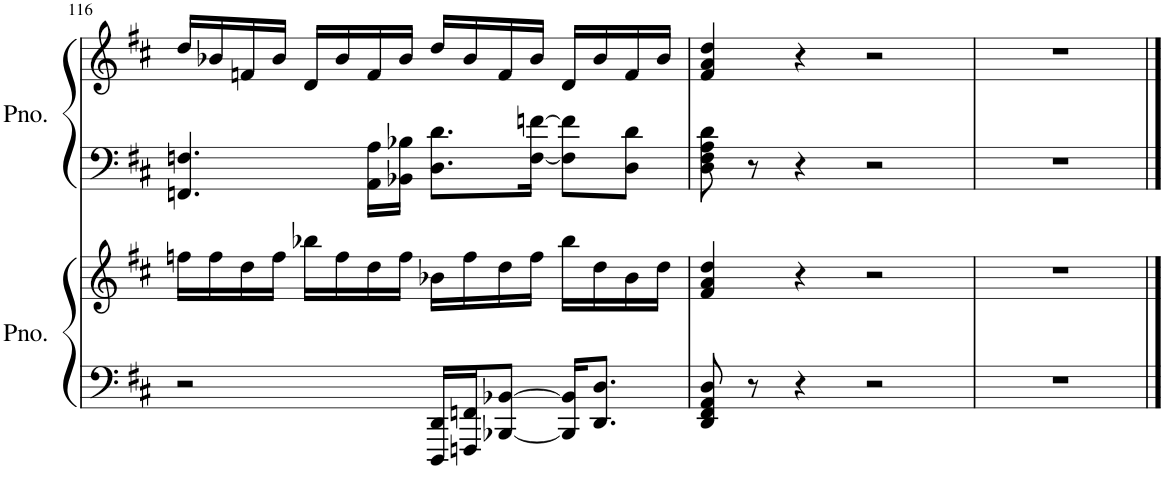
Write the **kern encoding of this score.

**kern	**kern	**kern	**kern
*part2	*part2	*part1	*part1
*staff4	*staff3	*staff2	*staff1
*I"Piano	*	*I"Piano	*
*I'Pno.	*	*I'Pno.	*
!!LO:PB:g=z
*clefF4	*clefG2	*clefF4	*clefG2
*k[f#c#]	*k[f#c#]	*k[f#c#]	*k[f#c#]
*M4/4	*M4/4	*M4/4	*M4/4
=116	=116	=116	=116
2r	16ffn\LL	4.FFn/ 4.Fn/	16dd/LL
.	16ff\	.	16b-X/
.	16dd\	.	16fn/
.	16ff\JJ	.	16b-/JJ
.	16bb-X\LL	.	16d/LL
.	16ff\	.	16b-/
.	16dd\	16AA\ 16A\LL	16f/
.	16ff\JJ	16BB-X\ 16B-X\JJ	16b-/JJ
16DDD/ 16DD/LL	16b-X\LL	8.D\ 8.d\L	16dd/LL
16FFFn/ 16FFn/J	16ff\	.	16b-/
[8BBB-X/ [8BB-X/J	16dd\	.	16f/
.	16ff\JJ	[16F\ [16fn\Jk	16b-/JJ
16BBB-/] 16BB-/]KL	16bb-\LL	8F\] 8f\]L	16d/LL
8.DD/ 8.D/J	16dd\	.	16b-/
.	16b-\	8D\ 8d\J	16f/
.	16dd\JJ	.	16b-/JJ
=117	=117	=117	=117
8DD/ 8FF#/ 8AA/ 8D/	4f#/ 4a/ 4dd/	8D\ 8F#\ 8A\ 8d\	4f#/ 4a/ 4dd/
8r	.	8r	.
4r	4r	4r	4r
2r	2r	2r	2r
=118	=118	=118	=118
1r	1r	1r	1r
==	==	==	==
*-	*-	*-	*-
